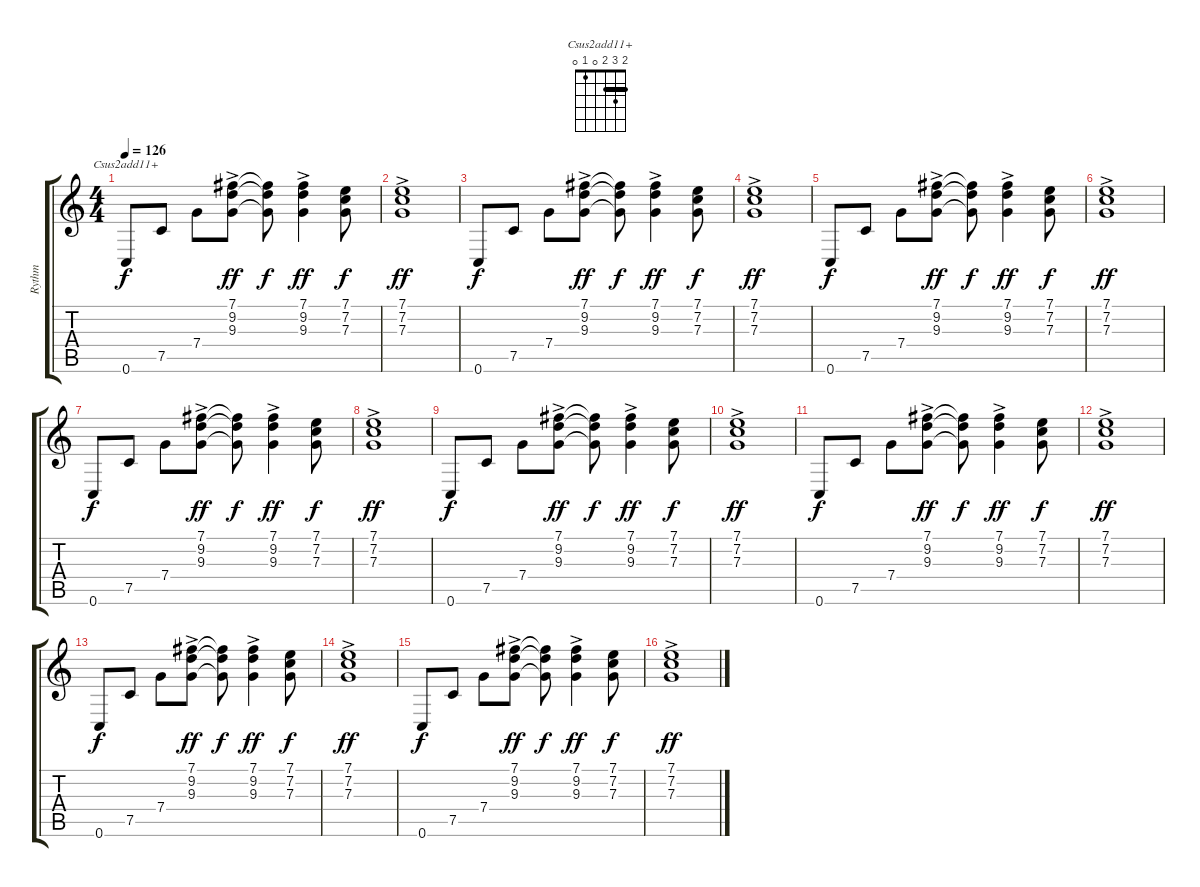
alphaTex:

\track ("Rythm" "Rythm") {instrument acousticguitarsteel}
\staff {score tabs}
\tuning (C3 A3 F3 C3 F2 C2) {hide}
\chord ("Csus2add11+" 2 3 2 0 1 0) {barre 2}
\ts (4 4)
\tempo 126
\clef g2
\ks c
0.6.8{ch "Csus2add11+" dy f} 7.5.8 7.4.8 (7.1{ac} 9.2{ac} 9.3{ac}).8{dy ff} (7.1{t} 9.2{t} 9.3{t}).8{dy f} (7.1 9.2{ac} 9.3{ac}).4{dy ff} (7.1 7.2 7.3).8{dy f} |
(7.1{ac} 7.2{ac} 7.3{ac}).1{dy ff} |
0.6.8{dy f} 7.5.8 7.4.8 (7.1{ac} 9.2{ac} 9.3{ac}).8{dy ff} (7.1{t} 9.2{t} 9.3{t}).8{dy f} (7.1 9.2{ac} 9.3{ac}).4{dy ff} (7.1 7.2 7.3).8{dy f} |
(7.1{ac} 7.2{ac} 7.3{ac}).1{dy ff} |
0.6.8{dy f} 7.5.8 7.4.8 (7.1{ac} 9.2{ac} 9.3{ac}).8{dy ff} (7.1{t} 9.2{t} 9.3{t}).8{dy f} (7.1 9.2{ac} 9.3{ac}).4{dy ff} (7.1 7.2 7.3).8{dy f} |
(7.1{ac} 7.2{ac} 7.3{ac}).1{dy ff} |
0.6.8{dy f} 7.5.8 7.4.8 (7.1{ac} 9.2{ac} 9.3{ac}).8{dy ff} (7.1{t} 9.2{t} 9.3{t}).8{dy f} (7.1 9.2{ac} 9.3{ac}).4{dy ff} (7.1 7.2 7.3).8{dy f} |
(7.1{ac} 7.2{ac} 7.3{ac}).1{dy ff} |
0.6.8{dy f} 7.5.8 7.4.8 (7.1{ac} 9.2{ac} 9.3{ac}).8{dy ff} (7.1{t} 9.2{t} 9.3{t}).8{dy f} (7.1 9.2{ac} 9.3{ac}).4{dy ff} (7.1 7.2 7.3).8{dy f} |
(7.1{ac} 7.2{ac} 7.3{ac}).1{dy ff} |
0.6.8{dy f} 7.5.8 7.4.8 (7.1{ac} 9.2{ac} 9.3{ac}).8{dy ff} (7.1{t} 9.2{t} 9.3{t}).8{dy f} (7.1 9.2{ac} 9.3{ac}).4{dy ff} (7.1 7.2 7.3).8{dy f} |
(7.1{ac} 7.2{ac} 7.3{ac}).1{dy ff} |
0.6.8{dy f} 7.5.8 7.4.8 (7.1{ac} 9.2{ac} 9.3{ac}).8{dy ff} (7.1{t} 9.2{t} 9.3{t}).8{dy f} (7.1 9.2{ac} 9.3{ac}).4{dy ff} (7.1 7.2 7.3).8{dy f} |
(7.1{ac} 7.2{ac} 7.3{ac}).1{dy ff} |
0.6.8{dy f} 7.5.8 7.4.8 (7.1{ac} 9.2{ac} 9.3{ac}).8{dy ff} (7.1{t} 9.2{t} 9.3{t}).8{dy f} (7.1 9.2{ac} 9.3{ac}).4{dy ff} (7.1 7.2 7.3).8{dy f} |
(7.1{ac} 7.2{ac} 7.3{ac}).1{dy ff}
